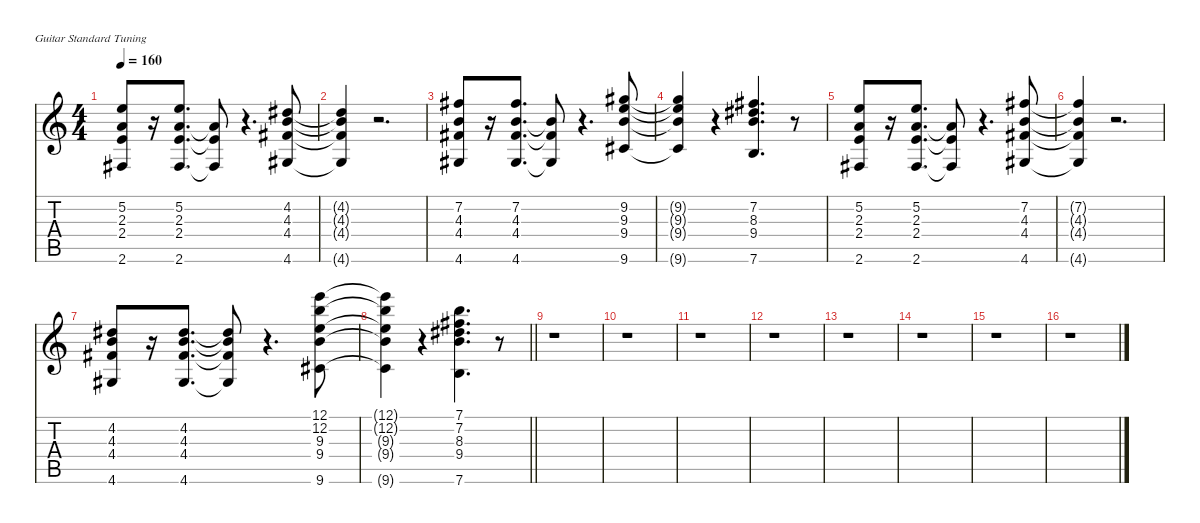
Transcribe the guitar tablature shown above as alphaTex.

\defaultSystemsLayout 4
\hideDynamics
\bracketExtendMode nobrackets
\singleTrackTrackNamePolicy hidden
\multiTrackTrackNamePolicy hidden
\firstSystemTrackNameMode fullname
\firstSystemTrackNameOrientation horizontal
\otherSystemsTrackNameOrientation horizontal
\track ("Clean 2" "el.guit.") {instrument electricguitarclean}
\staff {score tabs}
\tuning (E4 B3 G3 D3 A2 E2)
\ts (4 4)
\beaming (8 2 2 2 2)
\tempo 160
\clef g2
\ks c
(5.2 2.3 2.4 2.6{acc #}).8{dy f instrument electricguitarclean beam Up} r.16{beam Up} (5.2 2.3 2.4 2.6{acc #}).8{d beam Up} (2.3{t} 2.4{t} 2.6{t acc #}).8{beam Up} r.4{d beam Up} (4.2{acc #} 4.3 4.4{acc #} 4.6{acc #}).8{beam Up} |
(4.2{t acc #} 4.3{t} 4.4{t acc #} 4.6{t acc #}).4{beam Up} r.2{d beam Up} |
(7.2{acc #} 4.3 4.4{acc #} 4.6{acc #}).8{beam Up} r.16{beam Up} (7.2{acc #} 4.3 4.4{acc #} 4.6{acc #}).8{d beam Up} (4.3{t} 4.4{t acc #} 4.6{t acc #}).8{beam Up} r.4{d beam Up} (9.2{acc #} 9.3 9.4 9.6{acc #}).8{beam Up} |
(9.2{t acc #} 9.3{t} 9.4{t} 9.6{t acc #}).4{beam Up} r.4{beam Up} (7.2{acc #} 8.3{acc #} 9.4 7.6).4{d beam Up} r.8{beam Up} |
(5.2 2.3 2.4 2.6{acc #}).8{beam Up} r.16{beam Up} (5.2 2.3 2.4 2.6{acc #}).8{d beam Up} (2.3{t} 2.4{t} 2.6{t acc #}).8{beam Up} r.4{d beam Up} (7.2{acc #} 4.3 4.4{acc #} 4.6{acc #}).8{beam Up} |
(7.2{t acc #} 4.3{t} 4.4{t acc #} 4.6{t acc #}).4{beam Up} r.2{d beam Up} |
(4.2{acc #} 4.3 4.4{acc #} 4.6{acc #}).8{beam Up} r.16{beam Up} (4.2{acc #} 4.3 4.4{acc #} 4.6{acc #}).8{d beam Up} (4.2{t acc #} 4.3{t} 4.4{t acc #} 4.6{t acc #}).8{beam Up} r.4{d beam Up} (12.1 12.2 9.3 9.4 9.6{acc #}).8{beam Down} |
\barLineRight lightlight
(12.1{t} 12.2{t} 9.3{t} 9.4{t} 9.6{t acc #}).4{beam Down} r.4{beam Down} (7.1 7.2{acc #} 8.3{acc #} 9.4 7.6).4{d beam Down} r.8{beam Down} |
r.1{beam Down} |
r.1{beam Down} |
r.1{beam Down} |
r.1{beam Down} |
r.1{beam Down} |
r.1{beam Down} |
r.1{beam Down} |
r.1{beam Down}
